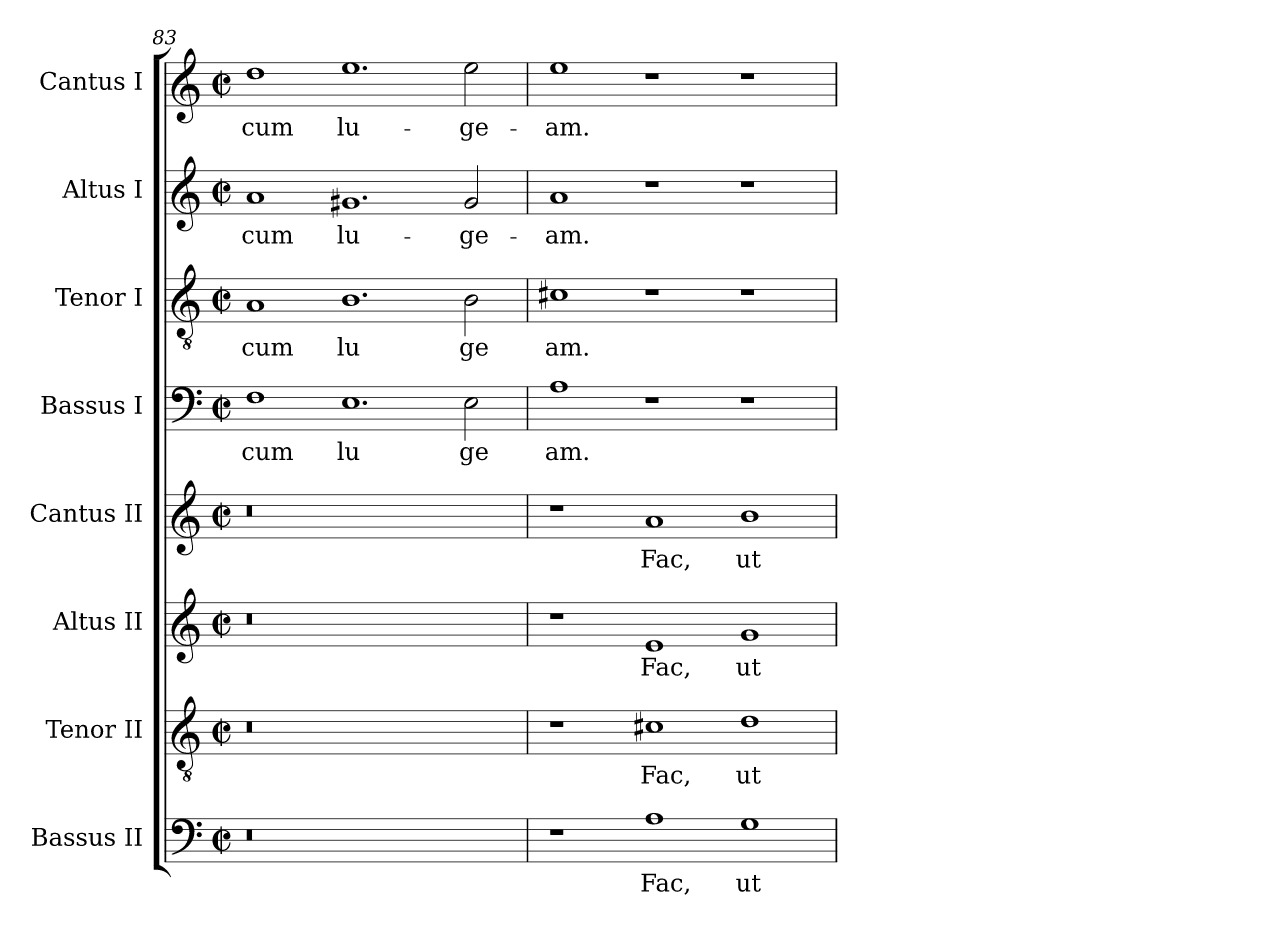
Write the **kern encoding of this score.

**kern	**text	**kern	**text	**kern	**text	**kern	**text	**kern	**text	**kern	**text	**kern	**text	**kern	**text
*part8	*part8	*part7	*part7	*part6	*part6	*part5	*part5	*part4	*part4	*part3	*part3	*part2	*part2	*part1	*part1
*staff8	*staff8	*staff7	*staff7	*staff6	*staff6	*staff5	*staff5	*staff4	*staff4	*staff3	*staff3	*staff2	*staff2	*staff1	*staff1
*I"Bassus II	*	*I"Tenor II	*	*I"Altus II	*	*I"Cantus II	*	*I"Bassus I	*	*I"Tenor I	*	*I"Altus I	*	*I"Cantus I	*
*clefF4	*	*clefGv2	*	*clefG2	*	*clefG2	*	*clefF4	*	*clefGv2	*	*clefG2	*	*clefG2	*
*k[]	*	*	*	*	*	*	*	*	*	*	*	*	*	*	*
*C:	*	*	*	*	*	*	*	*	*	*	*	*	*	*	*
*M2/2	*	*M2/2	*	*M2/2	*	*M2/2	*	*M2/2	*	*M2/2	*	*M2/2	*	*M2/2	*
*met(c|)	*	*met(c|)	*	*met(c|)	*	*met(c|)	*	*met(c|)	*	*met(c|)	*	*met(c|)	*	*met(c|)	*
=83	=83	=83	=83	=83	=83	=83	=83	=83	=83	=83	=83	=83	=83	=83	=83
!	!	!	!	!	!	!	!	!	!LO:LY:b:cj	!	!LO:LY:b:cj	!	!LO:LY:b:cj	!	!LO:LY:b:cj
0.r	.	0.r	.	0.r	.	0.r	.	1F	cum	1A	cum	1a	-cum	1dd	-cum
!	!	!	!	!	!	!	!	!	!LO:LY:b:cj	!	!LO:LY:b:cj	!	!LO:LY:b:cj	!	!LO:LY:b:cj
.	.	.	.	.	.	.	.	1.E	lu	1.B	lu	1.g#X	lu-	1.ee	lu-
!	!	!	!	!	!	!	!	!	!LO:LY:b:cj	!	!LO:LY:b:cj	!	!LO:LY:b:cj	!	!LO:LY:b:cj
.	.	.	.	.	.	.	.	2E\	ge	2B\	ge	2g#/	-ge-	2ee\	-ge-
=84	=84	=84	=84	=84	=84	=84	=84	=84	=84	=84	=84	=84	=84	=84	=84
!	!	!	!	!	!	!	!	!	!LO:LY:b:cj	!	!LO:LY:b:cj	!	!LO:LY:b:cj	!	!LO:LY:b:cj
1r	.	1r	.	1r	.	1r	.	1A	am.	1c#X	am.	1a	-am.	1ee	-am.
!	!LO:LY:b:cj	!	!LO:LY:b:cj	!	!LO:LY:b:cj	!	!LO:LY:b:cj	!	!	!	!	!	!	!	!
1A	Fac,	1c#X	Fac,	1e	Fac,	1a	Fac,	1r	.	1r	.	1r	.	1r	.
!	!LO:LY:b:cj	!	!LO:LY:b:cj	!	!LO:LY:b:cj	!	!LO:LY:b:cj	!	!	!	!	!	!	!	!
1G	ut	1d	ut	1g	ut	1b	ut	1r	.	1r	.	1r	.	1r	.
=	=	=	=	=	=	=	=	=	=	=	=	=	=	=	=
*-	*-	*-	*-	*-	*-	*-	*-	*-	*-	*-	*-	*-	*-	*-	*-
